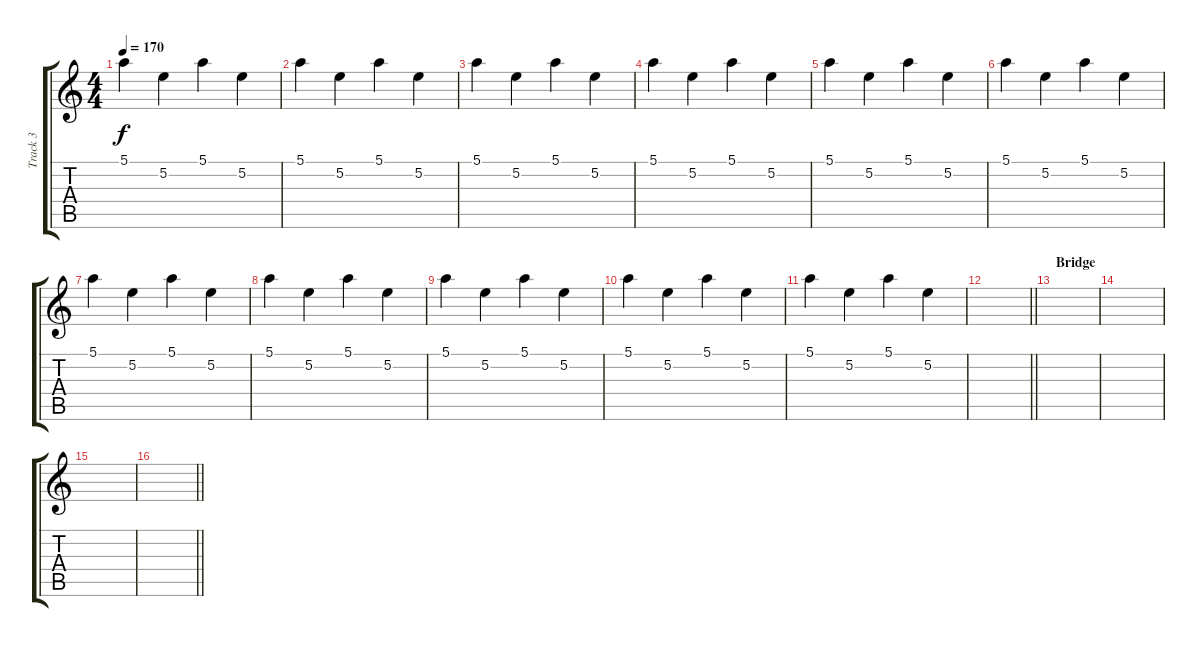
\track ("Track 3" "Track 3") {instrument distortionguitar}
\staff {score tabs}
\tuning (E4 B3 G3 D3 A2 E2) {hide}
\ts (4 4)
\tempo 170
\clef g2
\ks c
5.1.4{dy f} 5.2.4 5.1.4 5.2.4 |
5.1.4 5.2.4 5.1.4 5.2.4 |
5.1.4 5.2.4 5.1.4 5.2.4 |
5.1.4 5.2.4 5.1.4 5.2.4 |
5.1.4 5.2.4 5.1.4 5.2.4 |
5.1.4 5.2.4 5.1.4 5.2.4 |
5.1.4 5.2.4 5.1.4 5.2.4 |
5.1.4 5.2.4 5.1.4 5.2.4 |
5.1.4 5.2.4 5.1.4 5.2.4 |
5.1.4 5.2.4 5.1.4 5.2.4 |
5.1.4 5.2.4 5.1.4 5.2.4 |
\barLineRight lightlight
|
\section ("" "Bridge")
|
|
|
\barLineRight lightlight
